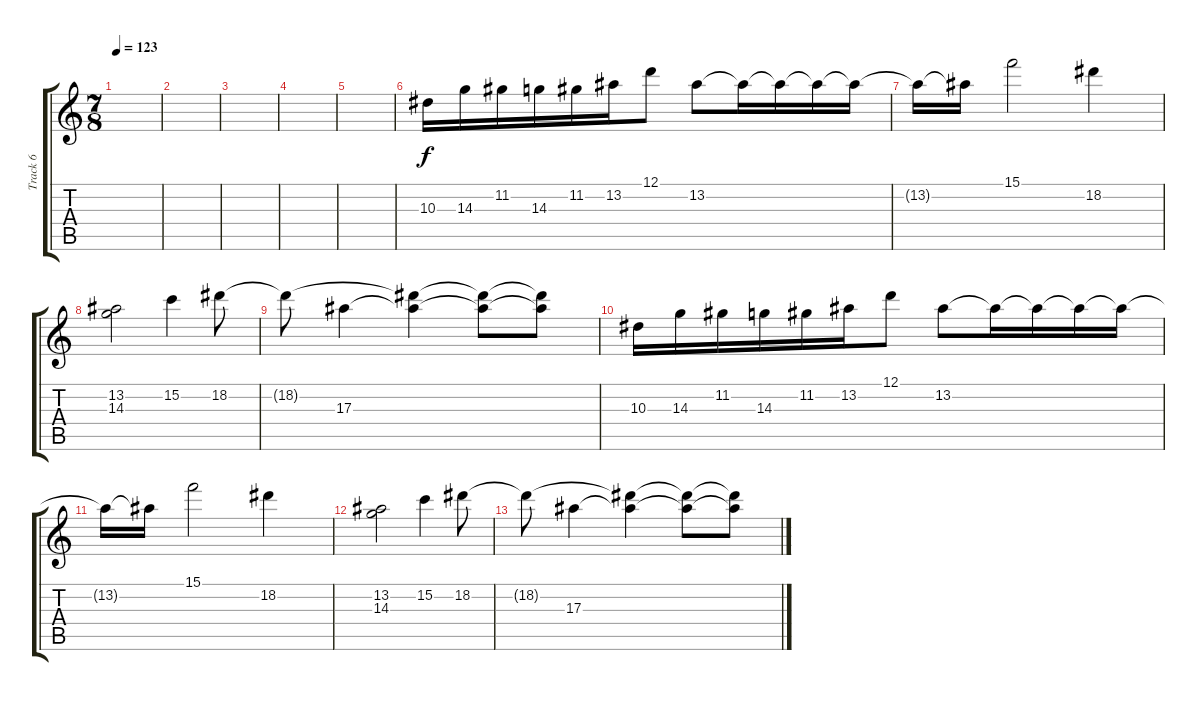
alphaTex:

\track ("Track 6" "Track 6") {instrument acousticguitarsteel}
\staff {score tabs}
\tuning (D4 A3 F3 C3 G2 C2) {hide}
\ts (7 8)
\tempo 123
\clef g2
\ks c
|
|
|
|
|
10.3.16{volume 7 instrument acousticguitarsteel} 14.3.16 11.2.16 14.3.16 11.2.16 13.2.16 12.1.8 13.2.8 13.2{t}.16 13.2{t}.16 13.2{t}.16 13.2{t}.16 |
13.2{t}.16 13.2{t}.16 15.1.2 18.2.4 |
(13.2 14.3).2 15.2.4 18.2.8 |
18.2{t}.8 17.3.4 (18.2{t} 17.3{t}).4 (18.2{t} 17.3{t}).8 (18.2{t} 17.3{t}).8 |
10.3.16{volume 0 instrument acousticguitarsteel} 14.3.16 11.2.16 14.3.16 11.2.16 13.2.16 12.1.8 13.2.8 13.2{t}.16 13.2{t}.16 13.2{t}.16 13.2{t}.16 |
13.2{t}.16 13.2{t}.16 15.1.2 18.2.4 |
(13.2 14.3).2 15.2.4 18.2.8 |
18.2{t}.8 17.3.4 (18.2{t} 17.3{t}).4 (18.2{t} 17.3{t}).8 (18.2{t} 17.3{t}).8
